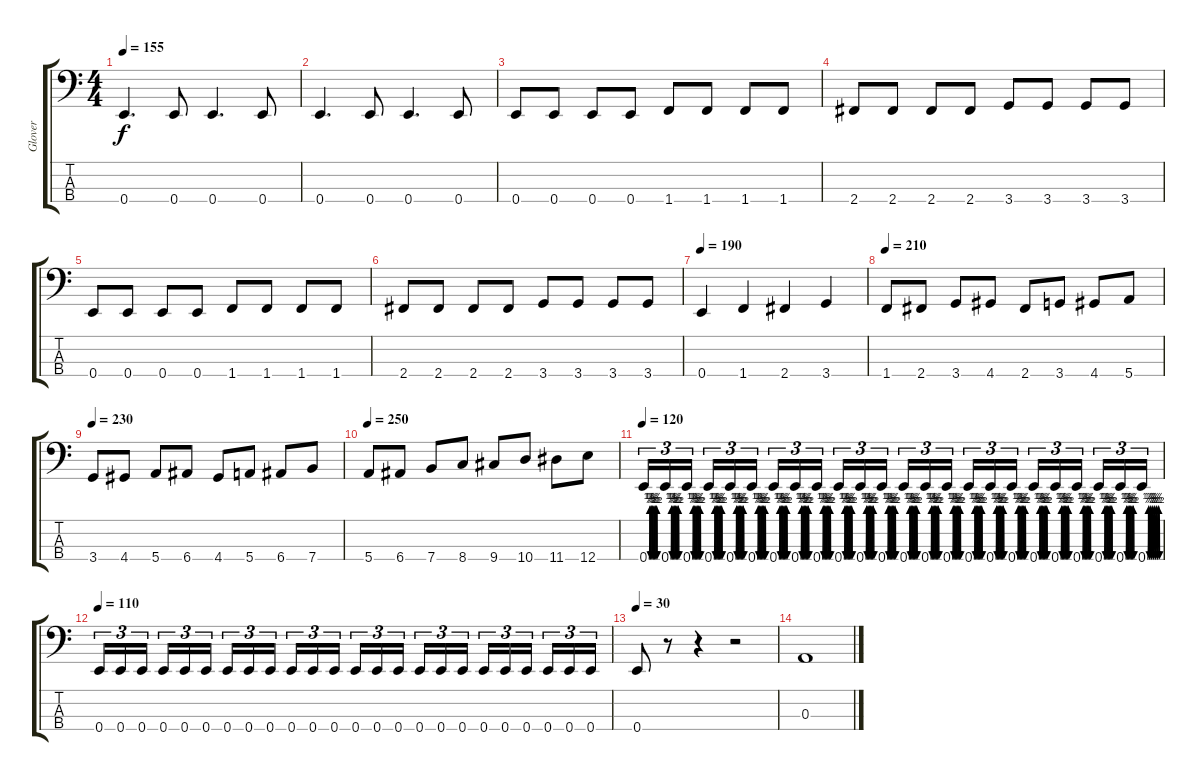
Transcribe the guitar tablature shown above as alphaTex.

\track ("Glover" "Glover") {instrument electricbassfinger}
\staff {score tabs}
\tuning (G2 D2 A1 E1) {hide}
\ts (4 4)
\tempo 155
\clef f4
\ks c
0.4.4{d dy f} 0.4.8 0.4.4{d} 0.4.8 |
0.4.4{d} 0.4.8 0.4.4{d} 0.4.8 |
0.4.8 0.4.8 0.4.8 0.4.8 1.4.8 1.4.8 1.4.8 1.4.8 |
2.4.8 2.4.8 2.4.8 2.4.8 3.4.8 3.4.8 3.4.8 3.4.8 |
0.4.8 0.4.8 0.4.8 0.4.8 1.4.8 1.4.8 1.4.8 1.4.8 |
2.4.8 2.4.8 2.4.8 2.4.8 3.4.8 3.4.8 3.4.8 3.4.8 |
\tempo 190
0.4.4 1.4.4 2.4.4 3.4.4 |
\tempo 210
1.4.8 2.4.8 3.4.8 4.4.8 2.4.8 3.4.8 4.4.8 5.4.8 |
\tempo 230
3.4.8 4.4.8 5.4.8 6.4.8 4.4.8 5.4.8 6.4.8 7.4.8 |
\tempo 250
5.4.8 6.4.8 7.4.8 8.4.8 9.4.8 10.4.8 11.4.8 12.4.8 |
\tempo 120
0.4{be (custom 0 0 5 2 10 0 15 2 20 0 25 2 30 0 35 2 40 0 45 2 50 0 55 2 60 0)}.16{tu (3 2)} 0.4{be (custom 0 0 5 2 10 0 15 2 20 0 25 2 30 0 35 2 40 0 45 2 50 0 55 2 60 0)}.16{tu (3 2)} 0.4{be (custom 0 0 5 2 10 0 15 2 20 0 25 2 30 0 35 2 40 0 45 2 50 0 55 2 60 0)}.16{tu (3 2) beam splitsecondary} 0.4{be (custom 0 0 5 2 10 0 15 2 20 0 25 2 30 0 35 2 40 0 45 2 50 0 55 2 60 0)}.16{tu (3 2)} 0.4{be (custom 0 0 5 2 10 0 15 2 20 0 25 2 30 0 35 2 40 0 45 2 50 0 55 2 60 0)}.16{tu (3 2)} 0.4{be (custom 0 0 5 2 10 0 15 2 20 0 25 2 30 0 35 2 40 0 45 2 50 0 55 2 60 0)}.16{tu (3 2)} 0.4{be (custom 0 0 5 2 10 0 15 2 20 0 25 2 30 0 35 2 40 0 45 2 50 0 55 2 60 0)}.16{tu (3 2)} 0.4{be (custom 0 0 5 2 10 0 15 2 20 0 25 2 30 0 35 2 40 0 45 2 50 0 55 2 60 0)}.16{tu (3 2)} 0.4{be (custom 0 0 5 2 10 0 15 2 20 0 25 2 30 0 35 2 40 0 45 2 50 0 55 2 60 0)}.16{tu (3 2) beam splitsecondary} 0.4{be (custom 0 0 5 2 10 0 15 2 20 0 25 2 30 0 35 2 40 0 45 2 50 0 55 2 60 0)}.16{tu (3 2)} 0.4{be (custom 0 0 5 2 10 0 15 2 20 0 25 2 30 0 35 2 40 0 45 2 50 0 55 2 60 0)}.16{tu (3 2)} 0.4{be (custom 0 0 5 2 10 0 15 2 20 0 25 2 30 0 35 2 40 0 45 2 50 0 55 2 60 0)}.16{tu (3 2)} 0.4{be (custom 0 0 5 2 10 0 15 2 20 0 25 2 30 0 35 2 40 0 45 2 50 0 55 2 60 0)}.16{tu (3 2)} 0.4{be (custom 0 0 5 2 10 0 15 2 20 0 25 2 30 0 35 2 40 0 45 2 50 0 55 2 60 0)}.16{tu (3 2)} 0.4{be (custom 0 0 5 2 10 0 15 2 20 0 25 2 30 0 35 2 40 0 45 2 50 0 55 2 60 0)}.16{tu (3 2) beam splitsecondary} 0.4{be (custom 0 0 5 2 10 0 15 2 20 0 25 2 30 0 35 2 40 0 45 2 50 0 55 2 60 0)}.16{tu (3 2)} 0.4{be (custom 0 0 5 2 10 0 15 2 20 0 25 2 30 0 35 2 40 0 45 2 50 0 55 2 60 0)}.16{tu (3 2)} 0.4{be (custom 0 0 5 2 10 0 15 2 20 0 25 2 30 0 35 2 40 0 45 2 50 0 55 2 60 0)}.16{tu (3 2)} 0.4{be (custom 0 0 5 2 10 0 15 2 20 0 25 2 30 0 35 2 40 0 45 2 50 0 55 2 60 0)}.16{tu (3 2)} 0.4{be (custom 0 0 5 2 10 0 15 2 20 0 25 2 30 0 35 2 40 0 45 2 50 0 55 2 60 0)}.16{tu (3 2)} 0.4{be (custom 0 0 5 2 10 0 15 2 20 0 25 2 30 0 35 2 40 0 45 2 50 0 55 2 60 0)}.16{tu (3 2) beam splitsecondary} 0.4{be (custom 0 0 5 2 10 0 15 2 20 0 25 2 30 0 35 2 40 0 45 2 50 0 55 2 60 0)}.16{tu (3 2)} 0.4{be (custom 0 0 5 2 10 0 15 2 20 0 25 2 30 0 35 2 40 0 45 2 50 0 55 2 60 0)}.16{tu (3 2)} 0.4{be (custom 0 0 5 2 10 0 15 2 20 0 25 2 30 0 35 2 40 0 45 2 50 0 55 2 60 0)}.16{tu (3 2)} |
\tempo 110
0.4.16{tu (3 2)} 0.4.16{tu (3 2)} 0.4.16{tu (3 2) beam splitsecondary} 0.4.16{tu (3 2)} 0.4.16{tu (3 2)} 0.4.16{tu (3 2)} 0.4.16{tu (3 2)} 0.4.16{tu (3 2)} 0.4.16{tu (3 2) beam splitsecondary} 0.4.16{tu (3 2)} 0.4.16{tu (3 2)} 0.4.16{tu (3 2)} 0.4.16{tu (3 2)} 0.4.16{tu (3 2)} 0.4.16{tu (3 2) beam splitsecondary} 0.4.16{tu (3 2)} 0.4.16{tu (3 2)} 0.4.16{tu (3 2)} 0.4.16{tu (3 2)} 0.4.16{tu (3 2)} 0.4.16{tu (3 2) beam splitsecondary} 0.4.16{tu (3 2)} 0.4.16{tu (3 2)} 0.4.16{tu (3 2)} |
\tempo 30
0.4.8 r.8 r.4 r.2 |
0.3.1
